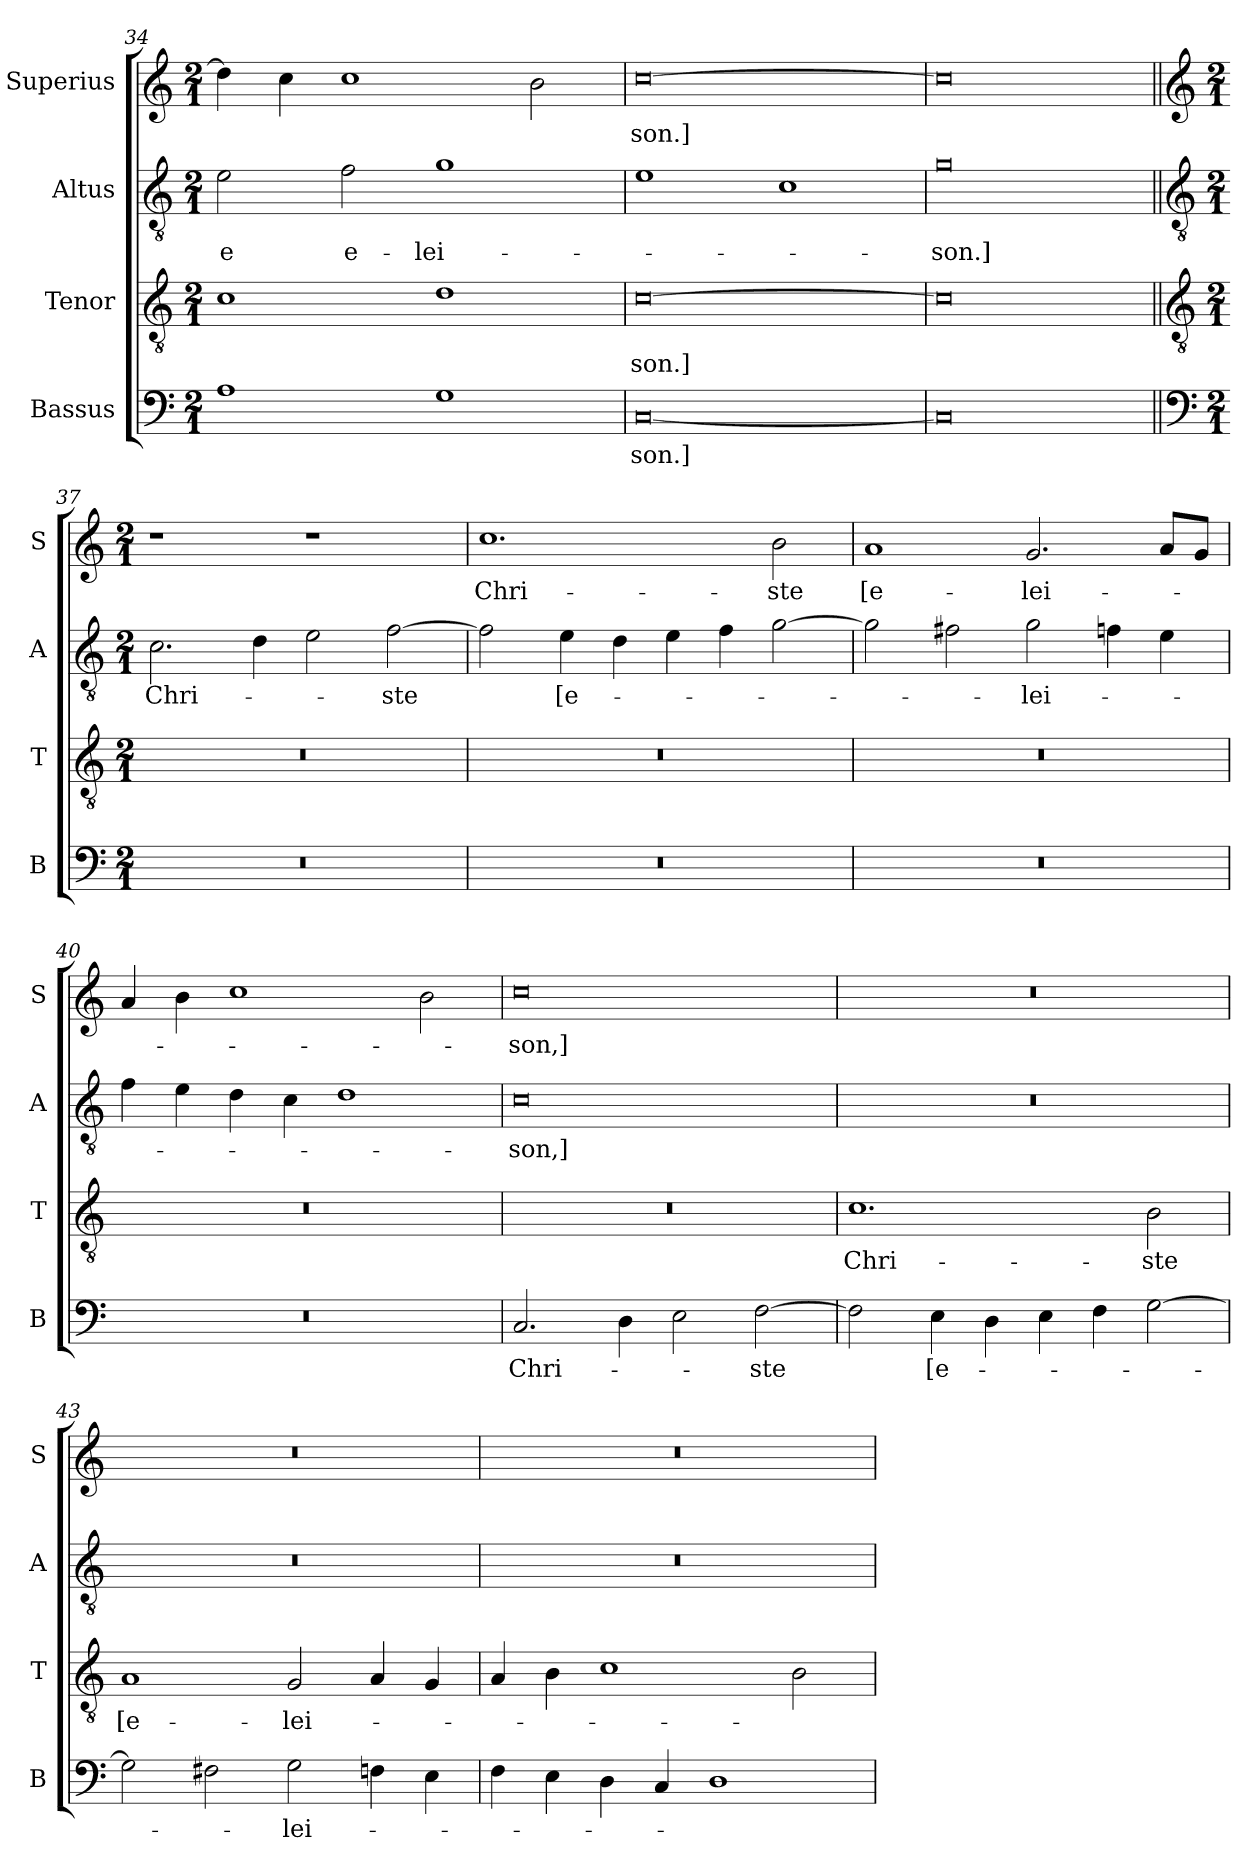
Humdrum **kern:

**kern	**text	**kern	**text	**kern	**text	**kern	**text
*part4	*part4	*part3	*part3	*part2	*part2	*part1	*part1
*staff4	*staff4	*staff3	*staff3	*staff2	*staff2	*staff1	*staff1
*I"Bassus	*	*I"Tenor	*	*I"Altus	*	*I"Superius	*
*I'B	*	*I'T	*	*I'A	*	*I'S	*
*clefF4	*	*clefGv2	*	*clefGv2	*	*clefG2	*
*k[]	*	*k[]	*	*k[]	*	*k[]	*
*M2/1	*	*M2/1	*	*M2/1	*	*M2/1	*
=34	=34	=34	=34	=34	=34	=34	=34
1A	.	1c	.	2e\	-e	4dd\]	.
.	.	.	.	.	.	4cc\	.
.	.	.	.	2f\	e-	1cc	.
1G	.	1d	.	1g	-lei-	.	.
.	.	.	.	.	.	2b\	.
=35	=35	=35	=35	=35	=35	=35	=35
[0C	-son.]	[0c	-son.]	1e	.	[0cc	-son.]
.	.	.	.	1c	.	.	.
=36	=36	=36	=36	=36	=36	=36	=36
0C]	.	0c]	.	0g	-son.]	0cc]	.
!!LO:LB:g=z
=37||	=37||	=37||	=37||	=37||	=37||	=37||	=37||
*clefF4	*	*clefGv2	*	*clefGv2	*	*clefG2	*
*k[]	*	*k[]	*	*k[]	*	*k[]	*
*M2/1	*	*M2/1	*	*M2/1	*	*M2/1	*
0r	.	0r	.	2.c\	Chri-	1r	.
.	.	.	.	4d\	.	.	.
.	.	.	.	2e\	.	1r	.
.	.	.	.	[2f\	-ste	.	.
=38	=38	=38	=38	=38	=38	=38	=38
0r	.	0r	.	2f\]	.	1.cc	Chri-
.	.	.	.	4e\	[e-	.	.
.	.	.	.	4d\	.	.	.
.	.	.	.	4e\	.	.	.
.	.	.	.	4f\	.	.	.
.	.	.	.	[2g\	.	2b\	-ste
=39	=39	=39	=39	=39	=39	=39	=39
0r	.	0r	.	2g\]	.	1a	[e-
.	.	.	.	2f#X\	.	.	.
.	.	.	.	2g\	-lei-	2.g/	-lei-
.	.	.	.	4fn\	.	.	.
.	.	.	.	4e\	.	8a/L	.
.	.	.	.	.	.	8g/J	.
=40	=40	=40	=40	=40	=40	=40	=40
0r	.	0r	.	4f\	.	4a/	.
.	.	.	.	4e\	.	4b\	.
.	.	.	.	4d\	.	1cc	.
.	.	.	.	4c\	.	.	.
.	.	.	.	1d	.	.	.
.	.	.	.	.	.	2b\	.
=41	=41	=41	=41	=41	=41	=41	=41
2.C/	Chri-	0r	.	0c	-son,]	0cc	-son,]
4D\	.	.	.	.	.	.	.
2E\	.	.	.	.	.	.	.
[2F\	-ste	.	.	.	.	.	.
=42	=42	=42	=42	=42	=42	=42	=42
2F\]	.	1.c	Chri-	0r	.	0r	.
4E\	[e-	.	.	.	.	.	.
4D\	.	.	.	.	.	.	.
4E\	.	.	.	.	.	.	.
4F\	.	.	.	.	.	.	.
[2G\	.	2B\	-ste	.	.	.	.
=43	=43	=43	=43	=43	=43	=43	=43
2G\]	.	1A	[e-	0r	.	0r	.
2F#X\	.	.	.	.	.	.	.
2G\	-lei-	2G/	-lei-	.	.	.	.
4Fn\	.	4A/	.	.	.	.	.
4E\	.	4G/	.	.	.	.	.
=44	=44	=44	=44	=44	=44	=44	=44
4F\	.	4A/	.	0r	.	0r	.
4E\	.	4B\	.	.	.	.	.
4D\	.	1c	.	.	.	.	.
4C/	.	.	.	.	.	.	.
1D	.	.	.	.	.	.	.
.	.	2B\	.	.	.	.	.
=	=	=	=	=	=	=	=
*-	*-	*-	*-	*-	*-	*-	*-
